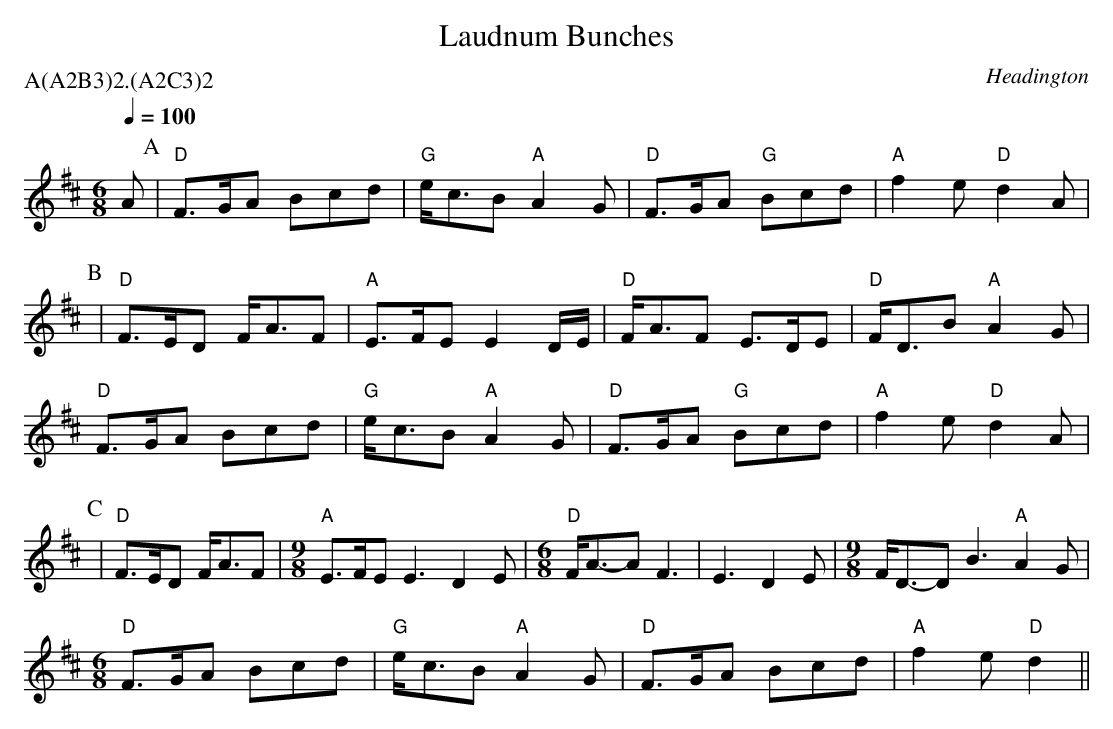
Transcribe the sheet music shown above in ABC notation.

X:1
T:Laudnum Bunches
O:Headington
P:A(A2B3)2.(A2C3)2
Q:1/4=100
M:6/8
L:1/8
K:D
 A \
P:A
 | "D"  F>GA Bcd | "G" e<cB "A" A2G | "D" F>GA "G" Bcd | "A"  f2e  "D" d2A |
P:B
 |  "D"  F>ED F<AF | "A" E>FE E2D/E/ | "D" F<AF E>DE | "D" F<DB  "A" A2G |
   "D"  F>GA  Bcd | "G" e<cB "A" A2G | "D"  F>GA  "G" Bcd | "A" f2e "D" d2A  |
P:C
 | "D"  F>ED F<AF |[M:9/8] "A" E>FE E3 D2E |[M:6/8] "D" F<A-A F3 | E3 D2E |[M:9/8] F<D-D B3 "A" A2G |
[M:6/8]  "D" F>GA Bcd | "G" e<cB "A" A2G | "D" F>GA Bcd | "A"  f2e  "D" d2 ||
